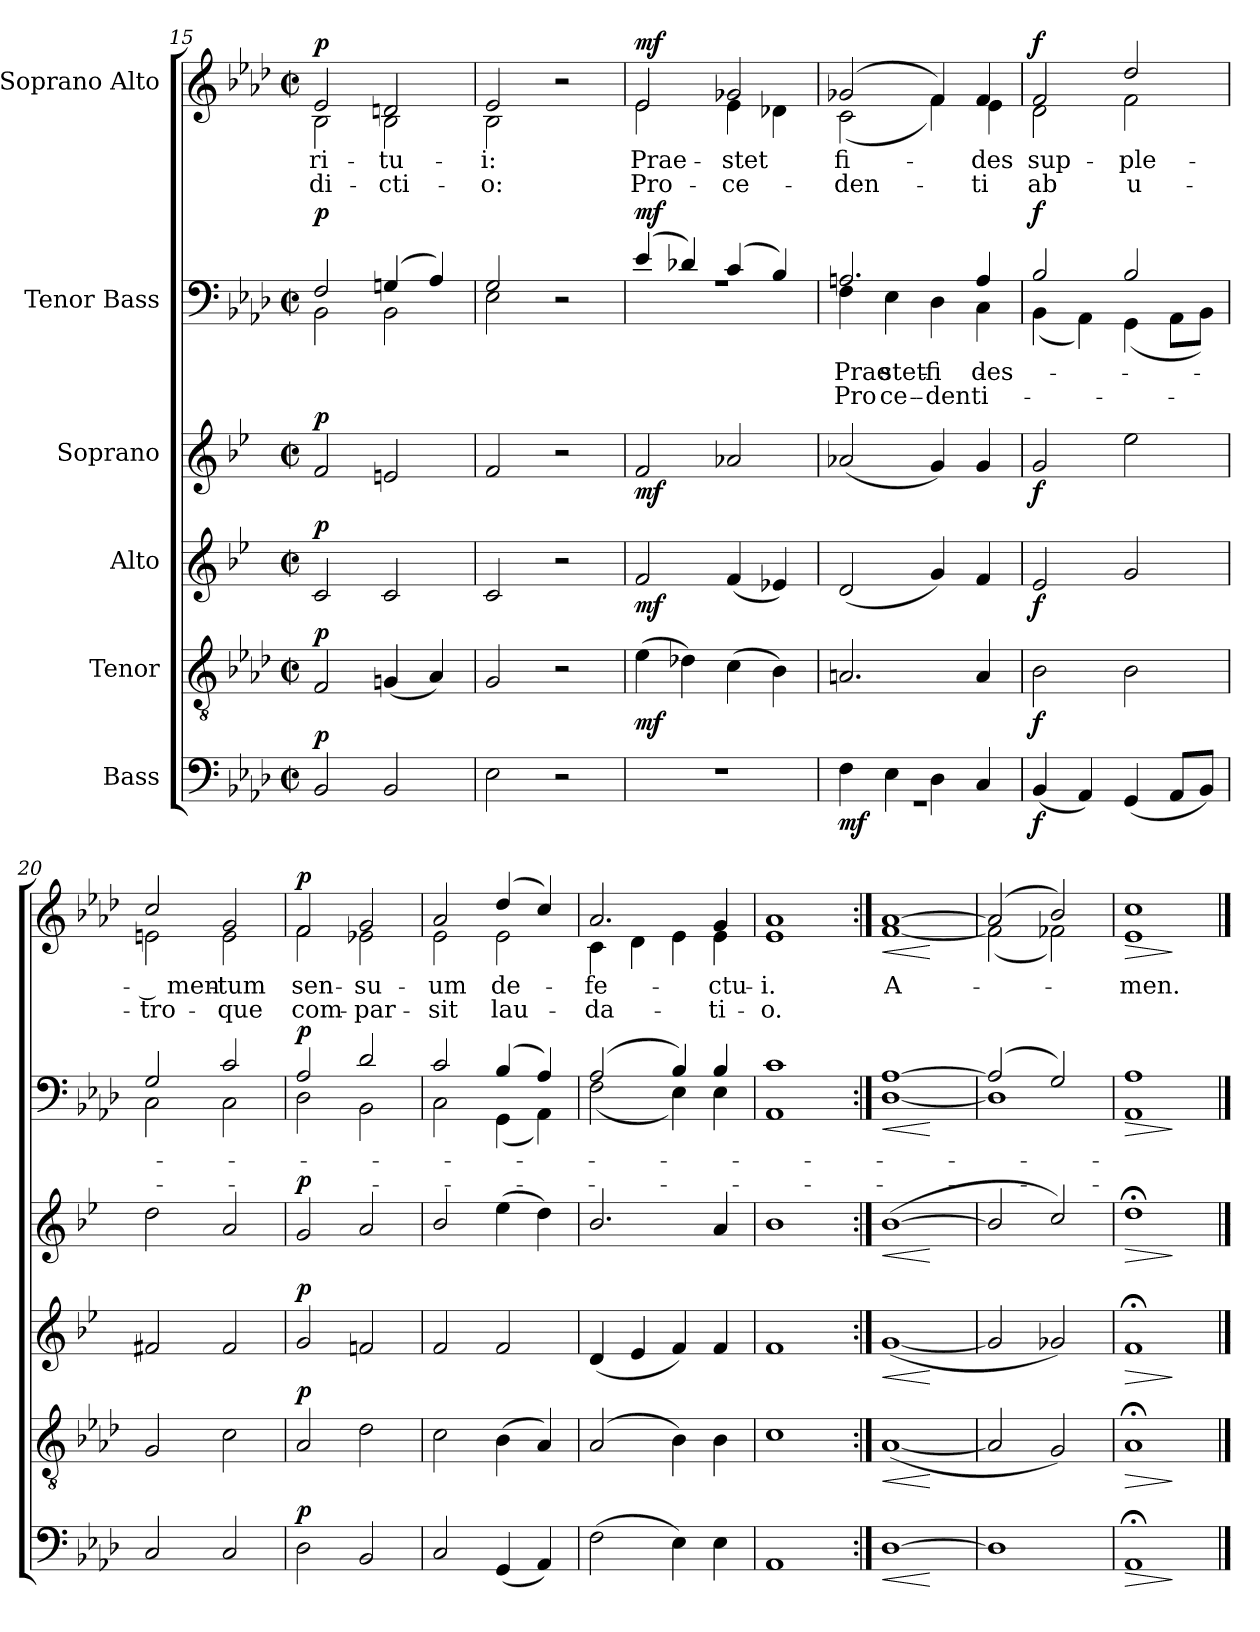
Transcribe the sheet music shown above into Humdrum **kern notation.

**kern	**dynam	**kern	**dynam	**kern	**dynam	**kern	**dynam	**kern	**text	**text	**dynam	**kern	**text	**text	**dynam
*part6	*part6	*part5	*part5	*part4	*part4	*part3	*part3	*part2	*part2	*part2	*part2	*part1	*part1	*part1	*part1
*staff6	*staff6	*staff5	*staff5	*staff4	*staff4	*staff3	*staff3	*staff2	*staff2	*staff2	*staff2	*staff1	*staff1	*staff1	*staff1
*I"Bass	*	*I"Tenor	*	*I"Alto	*	*I"Soprano	*	*I"Tenor Bass	*	*	*	*I"Soprano Alto	*	*	*
*clefF4	*	*clefGv2	*	*clefG2	*	*clefG2	*	*clefF4	*	*	*	*clefG2	*	*	*
*	*	*	*	*ITrd1c2	*	*ITrd1c2	*	*	*	*	*	*	*	*	*
*k[b-e-a-d-]	*	*k[b-e-a-d-]	*	*k[b-e-a-d-]	*	*k[b-e-a-d-]	*	*k[b-e-a-d-]	*	*	*	*k[b-e-a-d-]	*	*	*
*A-:	*	*A-:	*	*A-:	*	*A-:	*	*A-:	*	*	*	*A-:	*	*	*
*M2/2	*	*M2/2	*	*M2/2	*	*M2/2	*	*M2/2	*	*	*	*M2/2	*	*	*
*met(c|)	*	*met(c|)	*	*met(c|)	*	*met(c|)	*	*met(c|)	*	*	*	*met(c|)	*	*	*
=15	=15	=15	=15	=15	=15	=15	=15	=15	=15	=15	=15	=15	=15	=15	=15
*	*	*	*	*	*	*	*	*^	*	*	*	*^	*	*	*
!	!LO:DY:a	!	!LO:DY:a	!	!LO:DY:a	!	!LO:DY:a	!	!	!	!	!LO:DY:b	!	!	!	!	!LO:DY:a
2BB-/	p	2F/	p	2B-/	p	2e-/	p	2F/	2BB-\	.	.	p	2e-/	2B-\	ri-	-di-	p
2BB-/	.	(4Gn/	.	2B-/	.	2dn/	.	(4Gn/	2BB-\	.	.	.	2dn/	2B-\	-tu-	-cti-	.
.	.	4A-/)	.	.	.	.	.	4A-/)	.	.	.	.	.	.	.	.	.
=16	=16	=16	=16	=16	=16	=16	=16	=16	=16	=16	=16	=16	=16	=16	=16	=16	=16
2E-\	.	2G/	.	2B-/	.	2e-/	.	2G/	2E-\	.	.	.	2e-/	2B-\	-i:	-o:	.
2r	.	2r	.	2r	.	2r	.	2r	2ryy	.	.	.	2r	2ryy	.	.	.
!!LO:LB:g=z	!!
=17	=17	=17	=17	=17	=17	=17	=17	=17	=17	=17	=17	=17	=17	=17	=17	=17	=17
!	!	!	!LO:DY:b	!	!LO:DY:b	!	!LO:DY:b	!	!	!	!	!LO:DY:b	!	!	!	!	!LO:DY:a
1r	.	(>4e-\	mf	2e-/	mf	2e-/	mf	(>4e-/	1rA	.	.	mf	2e-/	2e-\	Prae-	Pro-	mf
.	.	4d-X\)	.	.	.	.	.	4d-X/)	.	.	.	.	.	.	.	.	.
.	.	(>4c\	.	(4e-/	.	2g-X/	.	(>4c/	.	.	.	.	2g-X/	4e-\	-stet	-ce-	.
.	.	4B-\)	.	4d-X/)	.	.	.	4B-/)	.	.	.	.	.	4d-X\	.	.	.
=18	=18	=18	=18	=18	=18	=18	=18	=18	=18	=18	=18	=18	=18	=18	=18	=18	=18
*^	*	*	*	*	*	*	*	*	*	*	*	*	*	*	*	*	*
!	!	!LO:DY:b	!	!	!	!	!	!	!	!	!	!	!	!	!	!	!	!
4F\	1r	mf	2.An/	.	(2c/	.	(2g-X/	.	2.An/	4F\	Prae-	Pro-	.	(>2g-X/	(2c\	fi-	-den-	.
4E-\	.	.	.	.	.	.	.	.	.	4E-\	-stet	-ce-	.	.	.	.	.	.
4D-\	.	.	.	.	4f/)	.	4f/)	.	.	4D-\	fi-	-den-	.	4f/)	4f\)	.	.	.
4C/	.	.	4A/	.	4e-/	.	4f/	.	4A/	4C\	-des	-ti	.	4f/	4e-\	-des	-ti	.
*v	*v	*	*	*	*	*	*	*	*	*	*	*	*	*	*	*	*	*
=19	=19	=19	=19	=19	=19	=19	=19	=19	=19	=19	=19	=19	=19	=19	=19	=19	=19
!	!LO:DY:b	!	!LO:DY:b	!	!LO:DY:b	!	!LO:DY:b	!	!	!	!	!LO:DY:b	!	!	!	!	!LO:DY:a
(4BB-/	f	2B-\	f	2d-/	f	2f/	f	2B-/	(4BB-\	.	.	f	2f/	2d-\	sup-	ab	f
4AA-/)	.	.	.	.	.	.	.	.	4AA-\)	.	.	.	.	.	.	.	.
(4GG/	.	2B-\	.	2f/	.	2dd-\	.	2B-/	(4GG\	.	.	.	2dd-/	2f\	-ple-	u-	.
8AA-/L	.	.	.	.	.	.	.	.	8AA-\L	.	.	.	.	.	.	.	.
8BB-/J)	.	.	.	.	.	.	.	.	8BB-\J)	.	.	.	.	.	.	.	.
=20	=20	=20	=20	=20	=20	=20	=20	=20	=20	=20	=20	=20	=20	=20	=20	=20	=20
2C/	.	2G/	.	2en/	.	2cc\	.	2G/	2C\	.	.	.	2cc/	2en\	­ men-	-tro-	.
2C/	.	2c\	.	2e/	.	2g/	.	2c/	2C\	.	.	.	2g/	2e\	-tum	-que	.
=21	=21	=21	=21	=21	=21	=21	=21	=21	=21	=21	=21	=21	=21	=21	=21	=21	=21
!	!LO:DY:a	!	!LO:DY:a	!	!LO:DY:a	!	!LO:DY:a	!	!	!	!	!LO:DY:b	!	!	!	!	!LO:DY:a
2D-\	p	2A-/	p	2f/	p	2f/	p	2A-/	2D-\	.	.	p	2f/	2f\	sen-	com-	p
2BB-/	.	2d-\	.	2e-X/	.	2g/	.	2d-/	2BB-\	.	.	.	2g/	2e-X\	-su-	-par-	.
!!LO:LB:g=z	!!
=22	=22	=22	=22	=22	=22	=22	=22	=22	=22	=22	=22	=22	=22	=22	=22	=22	=22
2C/	.	2c\	.	2e-/	.	2a-/	.	2c/	2C\	.	.	.	2a-/	2e-\	-um	-sit	.
(4GG/	.	(>4B-\	.	2e-/	.	(>4dd-\	.	(>4B-/	(4GG\	.	.	.	(>4dd-/	2e-\	de-	lau-	.
4AA-/)	.	4A-/)	.	.	.	4cc\)	.	4A-/)	4AA-\)	.	.	.	4cc/)	.	.	.	.
=23	=23	=23	=23	=23	=23	=23	=23	=23	=23	=23	=23	=23	=23	=23	=23	=23	=23
(2F\	.	(>2A-/	.	(4c/	.	2.a-/	.	(>2A-/	(2F\	.	.	.	2.a-/	4c\	-fe-	-da-	.
.	.	.	.	4d-/	.	.	.	.	.	.	.	.	.	4d-\	.	.	.
4E-\)	.	4B-\)	.	4e-/)	.	.	.	4B-/)	4E-\)	.	.	.	.	4e-\	.	.	.
4E-\	.	4B-\	.	4e-/	.	4g/	.	4B-/	4E-\	.	.	.	4g/	4e-\	-ctu-	-ti-	.
=24	=24	=24	=24	=24	=24	=24	=24	=24	=24	=24	=24	=24	=24	=24	=24	=24	=24
1AA-	.	1c	.	1e-	.	1a-	.	1c	1AA-	.	.	.	1a-	1e-	-i.	-o.	.
=25:|!	=25:|!	=25:|!	=25:|!	=25:|!	=25:|!	=25:|!	=25:|!	=25:|!	=25:|!	=25:|!	=25:|!	=25:|!	=25:|!	=25:|!	=25:|!	=25:|!	=25:|!
!	!LO:HP:b	!	!LO:HP:b	!	!LO:HP:b	!	!LO:HP:b	!	!	!	!	!LO:HP:b	!	!	!	!	!LO:HP:b
[1D-	<	([1A-	<	([1f	<	([1a-	<	[1A-	[1D-	.	.	<	[1a-	[1f	A-	.	<
*	*	*	*	*	*	*	*	*v	*v	*	*	*	*	*	*	*	*
*	*	*	*	*	*	*	*	*	*	*	*	*v	*v	*	*	*
.	[	.	[	.	[	.	[	.	.	.	[	.	.	.	[
=26	=26	=26	=26	=26	=26	=26	=26	=26	=26	=26	=26	=26	=26	=26	=26
*	*	*	*	*	*	*	*	*^	*	*	*	*^	*	*	*
1D-]	.	2A-/]	.	2f/]	.	2a-/]	.	(2A-/]	1D-]	.	.	.	(2a-/]	(2f\]	.	.	.
.	.	2G/)	.	2f-X/)	.	2b-/)	.	2G/)	.	.	.	.	2b-/)	2f-X\)	.	.	.
=27	=27	=27	=27	=27	=27	=27	=27	=27	=27	=27	=27	=27	=27	=27	=27	=27	=27
!	!LO:HP:b	!	!LO:HP:b	!	!LO:HP:b	!	!LO:HP:b	!	!	!	!	!LO:HP:b	!	!	!	!	!LO:HP:b
1AA-;<	>	1A-;<	>	1e-;<	>	1cc;<	>	1A-	1AA-	.	.	>	1cc	1e-	-men.	.	>
*	*	*	*	*	*	*	*	*v	*v	*	*	*	*	*	*	*	*
*	*	*	*	*	*	*	*	*	*	*	*	*v	*v	*	*	*
.	]	.	]	.	]	.	]	.	.	.	]	.	.	.	]
==	==	==	==	==	==	==	==	==	==	==	==	==	==	==	==
*-	*-	*-	*-	*-	*-	*-	*-	*-	*-	*-	*-	*-	*-	*-	*-
